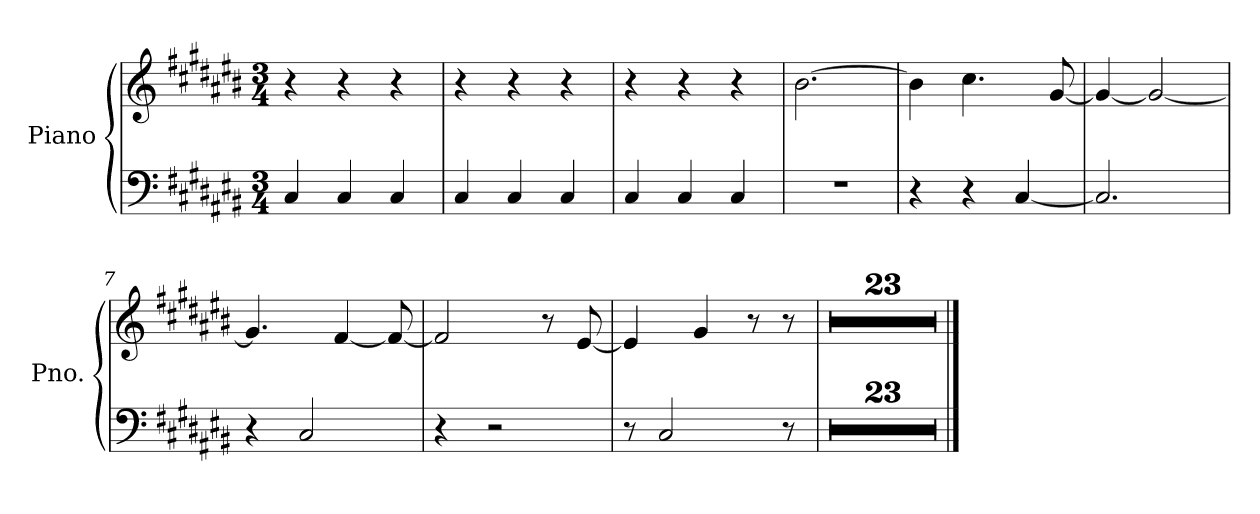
**kern	**kern
*part1	*part1
*staff2	*staff1
*I"Piano	*
*I'Pno.	*
*clefF4	*clefG2
*k[f#c#g#d#a#e#b#]	*k[f#c#g#d#a#e#b#]
*M3/4	*M3/4
=1	=1
4C#/	4r
4C#/	4r
4C#/	4r
=2	=2
4C#/	4r
4C#/	4r
4C#/	4r
=3	=3
4C#/	4r
4C#/	4r
4C#/	4r
=4	=4
*	*MM117
2.r	[2.b#\
=5	=5
4r	4b#\]
4r	4.cc#\
[4C#/	.
.	[8g#/
=6	=6
2.C#/]	4g#/_
.	2g#/_
=7	=7
4r	4.g#/]
2C#/	.
.	[4f#/
.	8f#/_
=8	=8
4r	2f#/]
2r	.
.	8r
.	[8e#/
=9	=9
8r	4e#/]
2C#/	.
.	4g#/
.	8r
8r	8r
=10	=10
2.r	2.r
!!LO:LB:g=z
=11	=11
2.r	2.r
=12	=12
2.r	2.r
=13	=13
2.r	2.r
=14	=14
2.r	2.r
=15	=15
2.r	2.r
=16	=16
2.r	2.r
=17	=17
2.r	2.r
=18	=18
2.r	2.r
=19	=19
2.r	2.r
=20	=20
2.r	2.r
=21	=21
2.r	2.r
=22	=22
2.r	2.r
=23	=23
2.r	2.r
=24	=24
2.r	2.r
=25	=25
2.r	2.r
=26	=26
2.r	2.r
=27	=27
2.r	2.r
!!LO:LB:g=z
=28	=28
2.r	2.r
=29	=29
2.r	2.r
=30	=30
2.r	2.r
=31	=31
2.r	2.r
=32	=32
2.r	2.r
==	==
*-	*-
